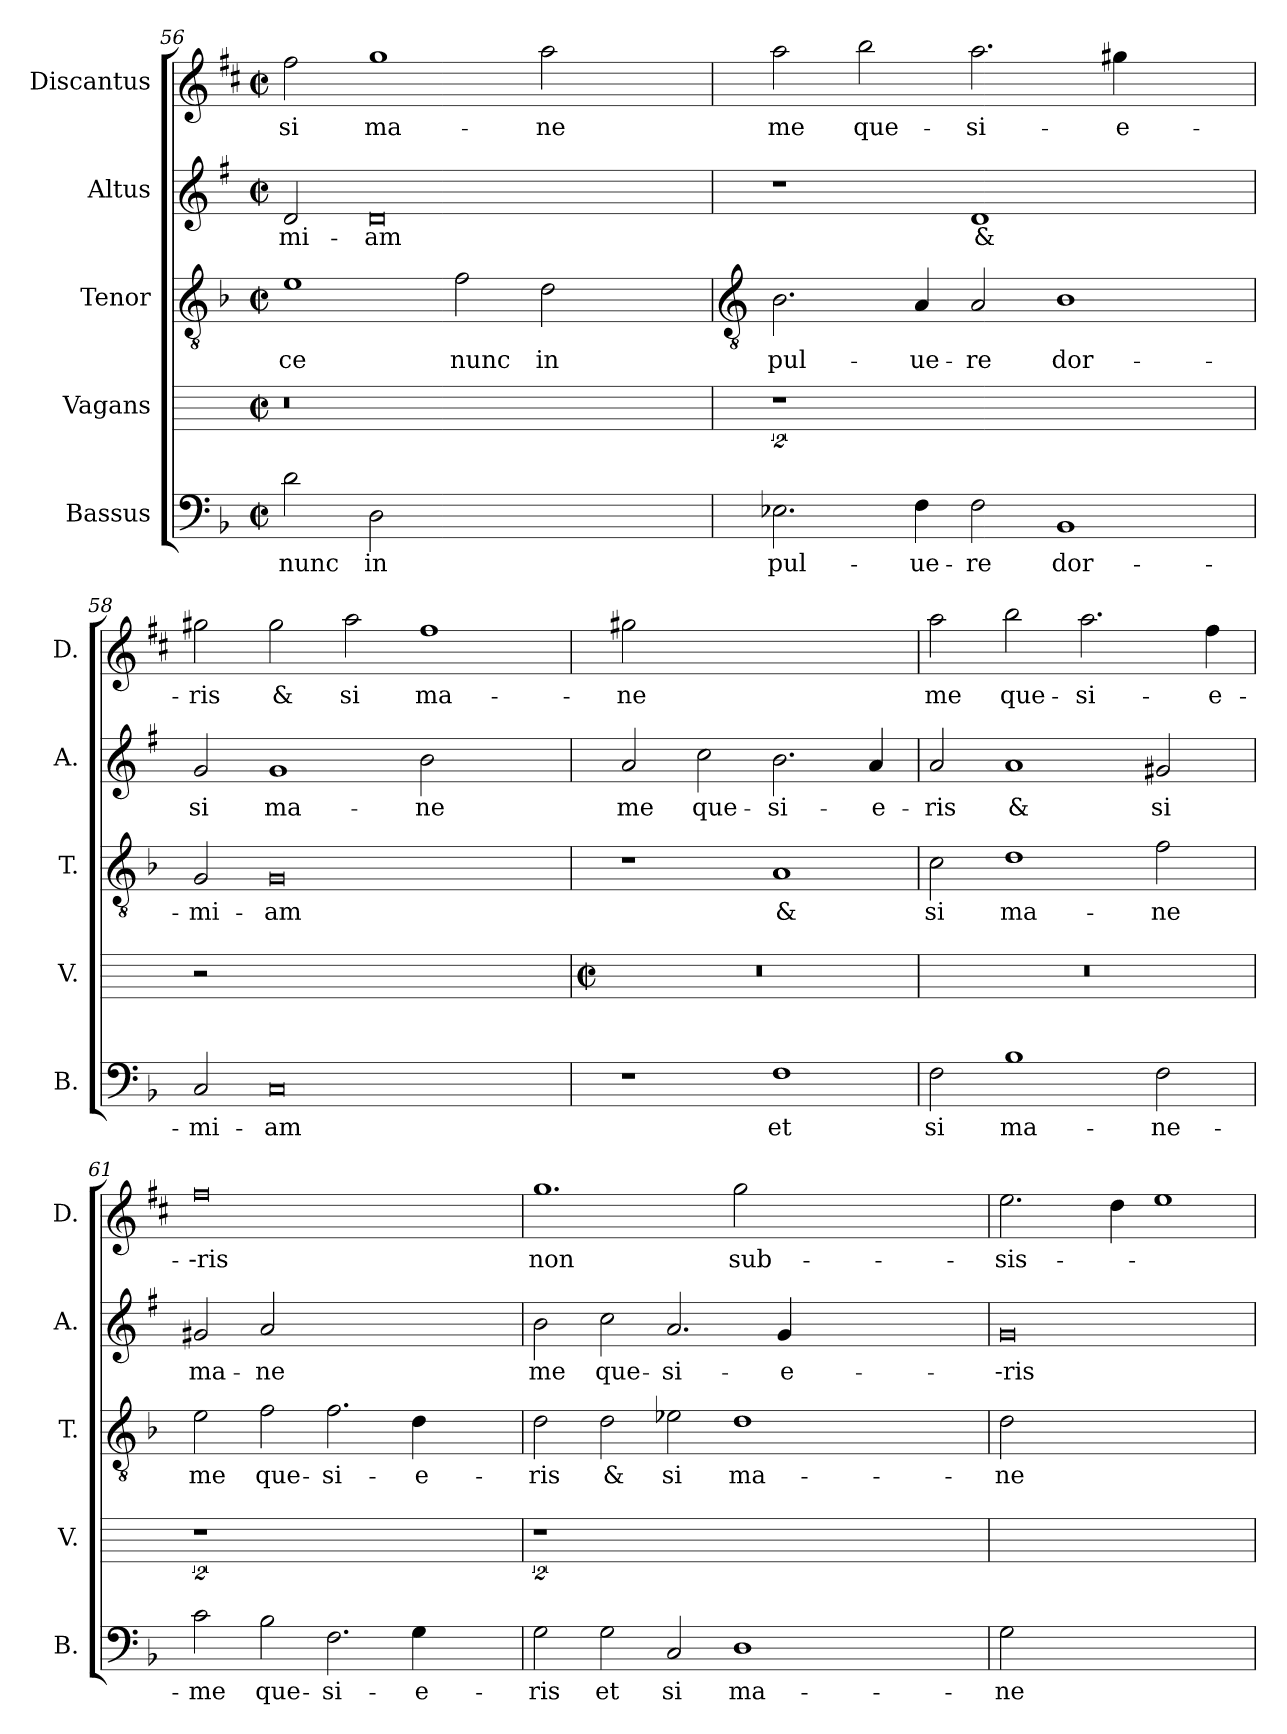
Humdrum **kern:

**kern	**text	**kern	**kern	**text	**kern	**text	**kern	**text
*part5	*part5	*part4	*part3	*part3	*part2	*part2	*part1	*part1
*staff5	*staff5	*staff4	*staff3	*staff3	*staff2	*staff2	*staff1	*staff1
*I"Bassus	*	*I"Vagans	*I"Tenor	*	*I"Altus	*	*I"Discantus	*
*I'B.	*	*I'V.	*I'T.	*	*I'A.	*	*I'D.	*
*clefF4	*	*	*clefGv2	*	*clefG2	*	*clefG2	*
*	*	*	*	*	*ITrd1c2	*	*ITrd5c9	*
*k[b-]	*	*	*k[b-]	*	*k[b-]	*	*k[b-]	*
*F:	*	*	*F:	*	*F:	*	*F:	*
*M4/2	*	*M4/2	*M4/2	*	*M4/2	*	*M4/2	*
*met(c|)	*	*met(c|)	*met(c|)	*	*met(c|)	*	*met(c|)	*
=56	=56	=56	=56	=56	=56	=56	=56	=56
!	!LO:LY:b	!	!	!LO:LY:b	!	!LO:LY:b	!	!LO:LY:b
2d	nunc	0r	1e	-ce	2c	-mi-	2a	si
!	!LO:LY:b	!	!	!	!	!LO:LY:b	!	!LO:LY:b
2D	in	.	.	.	0c	-am	1b-	ma-
!	!	!	!	!LO:LY:b	!	!	!	!
1.ryy	.	.	2f	nunc	.	.	.	.
!	!	!	!	!LO:LY:b	!	!	!	!LO:LY:b
.	.	.	2d	in	.	.	2cc	-ne
.	.	2ryy	2ryy	.	.	.	2ryy	.
!!LO:LB:g=z
=57	=57	=57	=57	=57	=57	=57	=57	=57
*	*	*	*clefGv2	*	*	*	*	*
!	!LO:LY:b	!	!	!LO:LY:b	!	!	!	!LO:LY:b
2.E-X	pul-	2%5r	2.B-	pul-	1r	.	2cc	me
!	!	!	!	!	!	!	!	!LO:LY:b
.	.	.	.	.	.	.	2dd	que-
!	!LO:LY:b	!	!	!LO:LY:b	!	!	!	!
4F	-ue-	.	4A	-ue-	.	.	.	.
!	!LO:LY:b	!	!	!LO:LY:b	!	!LO:LY:b	!	!LO:LY:b
2F	-re	.	2A	-re	1c	&	2.cc	-si-
!	!LO:LY:b	!	!	!LO:LY:b	!	!	!	!
1BB-	dor-	.	1B-	dor-	.	.	.	.
!	!	!	!	!	!	!	!	!LO:LY:b
.	.	.	.	.	.	.	4bn	-e-
.	.	.	.	.	2ryy	.	2ryy	.
=58	=58	=58	=58	=58	=58	=58	=58	=58
!	!LO:LY:b	!	!	!LO:LY:b	!	!LO:LY:b	!	!LO:LY:b
2C	-mi-	2r	2G	-mi-	2f	si	2bn	-ris
!	!LO:LY:b	!	!	!LO:LY:b	!	!LO:LY:b	!	!LO:LY:b
0C	-am	0ryy	0G	-am	1f	ma-	2b	&
!	!	!	!	!	!	!	!	!LO:LY:b
.	.	.	.	.	.	.	2cc	si
!	!	!	!	!	!	!LO:LY:b	!	!LO:LY:b
.	.	.	.	.	2a	-ne	1a	ma-
.	.	.	.	.	2ryy	.	.	.
!!LO:LB:g=z
=59	=59	=59	=59	=59	=59	=59	=59	=59
*	*	*M4/2	*	*	*	*	*	*
*	*	*met(c|)	*	*	*	*	*	*
!	!	!	!	!	!	!LO:LY:b	!	!LO:LY:b
1r	.	0r	1r	.	2g	me	2bn	-ne
!	!	!	!	!	!	!LO:LY:b	!	!
.	.	.	.	.	2b-	que-	1.ryy	.
!	!LO:LY:b	!	!	!LO:LY:b	!	!LO:LY:b	!	!
1F	et	.	1A	&	2.a	-si-	.	.
!	!	!	!	!	!	!LO:LY:b	!	!
.	.	.	.	.	4g	-e-	.	.
!!LO:LB:g=z
=60	=60	=60	=60	=60	=60	=60	=60	=60
!	!LO:LY:b	!	!	!LO:LY:b	!	!LO:LY:b	!	!LO:LY:b
2F	si	0r	2c	si	2g	-ris	2cc	me
!	!LO:LY:b	!	!	!LO:LY:b	!	!LO:LY:b	!	!LO:LY:b
1B-	ma-	.	1d	ma-	1g	&	2dd	que-
!	!	!	!	!	!	!	!	!LO:LY:b
.	.	.	.	.	.	.	2.cc	-si-
!	!LO:LY:b	!	!	!LO:LY:b	!	!LO:LY:b	!	!
2F	-ne-	.	2f	-ne	2f#X	si	.	.
!	!	!	!	!	!	!	!	!LO:LY:b
.	.	.	.	.	.	.	4a	-e-
=61	=61	=61	=61	=61	=61	=61	=61	=61
!	!LO:LY:b	!	!	!LO:LY:b	!	!LO:LY:b	!	!LO:LY:b
2c	-me	2%5r	2e	me	2f#X	ma-	0a	--ris
!	!LO:LY:b	!	!	!LO:LY:b	!	!LO:LY:b	!	!
2B-	que-	.	2f	que-	2g	-ne	.	.
!	!LO:LY:b	!	!	!LO:LY:b	!	!	!	!
2.F	-si-	.	2.f	-si-	1.ryy	.	.	.
!	!LO:LY:b	!	!	!LO:LY:b	!	!	!	!
4G	-e-	.	4d	-e-	.	.	.	.
2ryy	.	.	2ryy	.	.	.	2ryy	.
!!LO:LB:g=z
=62	=62	=62	=62	=62	=62	=62	=62	=62
!	!LO:LY:b	!	!	!LO:LY:b	!	!LO:LY:b	!	!LO:LY:b
2G	-ris	2%7r	2d	-ris	2a	me	1.b-	non
!	!LO:LY:b	!	!	!LO:LY:b	!	!LO:LY:b	!	!
2G	et	.	2d	&	2b-	que-	.	.
!	!LO:LY:b	!	!	!LO:LY:b	!	!LO:LY:b	!	!
2C	si	.	2e-X	si	2.g	-si-	.	.
!	!LO:LY:b	!	!	!LO:LY:b	!	!	!	!LO:LY:b
1D	ma-	.	1d	ma-	.	.	2b-	sub-
!	!	!	!	!	!	!LO:LY:b	!	!
.	.	.	.	.	4f	-e-	.	.
.	.	.	.	.	1.ryy	.	1.ryy	.
1ryy	.	.	1ryy	.	.	.	.	.
=62A	=62A	=62A	=62A	=62A	=62A	=62A	=62A	=62A
!	!LO:LY:b	!	!	!LO:LY:b	!	!LO:LY:b	!	!LO:LY:b
2G	-ne	0ryy	2d	-ne	0f	--ris	2.g	-sis-
1.ryy	.	.	1.ryy	.	.	.	.	.
.	.	.	.	.	.	.	4f	.
.	.	.	.	.	.	.	1g	.
=	=	=	=	=	=	=	=	=
*-	*-	*-	*-	*-	*-	*-	*-	*-
